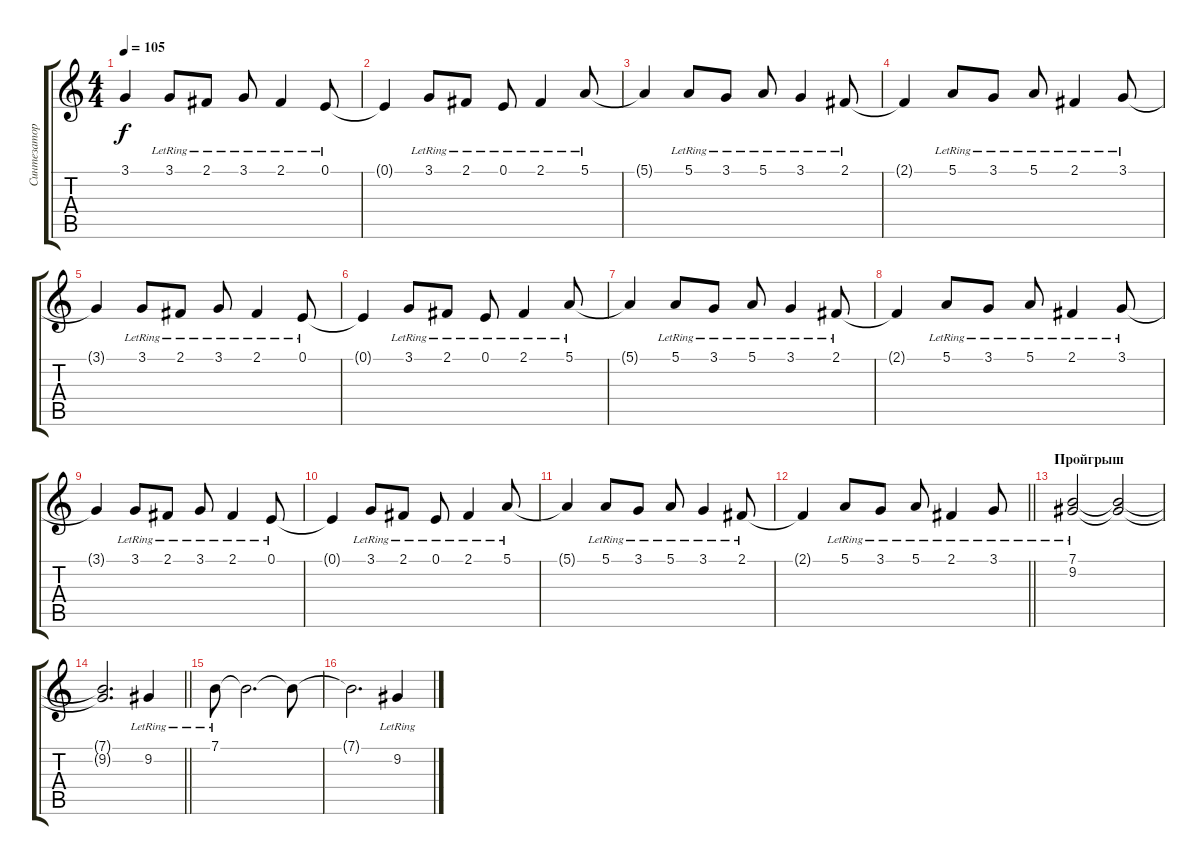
\track ("Синтезатор" "Синтезатор") {instrument honkytonkpiano}
\staff {score tabs}
\tuning (E4 B3 G3 D3 A2 E2) {hide}
\ts (4 4)
\tempo 105
\clef g2
\ks c
3.1{t}.4{dy f} 3.1{lr}.8 2.1{lr}.8 3.1{lr}.8 2.1{lr}.4 0.1{lr}.8 |
0.1{t}.4 3.1{lr}.8 2.1{lr}.8 0.1{lr}.8 2.1{lr}.4 5.1{lr}.8 |
5.1{t}.4 5.1{lr}.8 3.1{lr}.8 5.1{lr}.8 3.1{lr}.4 2.1{lr}.8 |
2.1{t}.4 5.1{lr}.8 3.1{lr}.8 5.1{lr}.8 2.1{lr}.4 3.1{lr}.8 |
3.1{t}.4 3.1{lr}.8 2.1{lr}.8 3.1{lr}.8 2.1{lr}.4 0.1{lr}.8 |
0.1{t}.4 3.1{lr}.8 2.1{lr}.8 0.1{lr}.8 2.1{lr}.4 5.1{lr}.8 |
5.1{t}.4 5.1{lr}.8 3.1{lr}.8 5.1{lr}.8 3.1{lr}.4 2.1{lr}.8 |
2.1{t}.4 5.1{lr}.8 3.1{lr}.8 5.1{lr}.8 2.1{lr}.4 3.1{lr}.8 |
3.1{t}.4 3.1{lr}.8 2.1{lr}.8 3.1{lr}.8 2.1{lr}.4 0.1{lr}.8 |
0.1{t}.4 3.1{lr}.8 2.1{lr}.8 0.1{lr}.8 2.1{lr}.4 5.1{lr}.8 |
5.1{t}.4 5.1{lr}.8 3.1{lr}.8 5.1{lr}.8 3.1{lr}.4 2.1{lr}.8 |
\barLineRight lightlight
2.1{t}.4 5.1{lr}.8 3.1{lr}.8 5.1{lr}.8 2.1{lr}.4 3.1{lr}.8 |
\section ("" "Пройгрыш")
(7.1{lr} 9.2{lr}).2 (7.1{t} 9.2{t}).2 |
\barLineRight lightlight
(7.1{t} 9.2{t}).2{d} 9.2{lr}.4 |
7.1{lr}.8 7.1{t}.2{d} 7.1{t}.8 |
7.1{t}.2{d} 9.2{lr}.4
